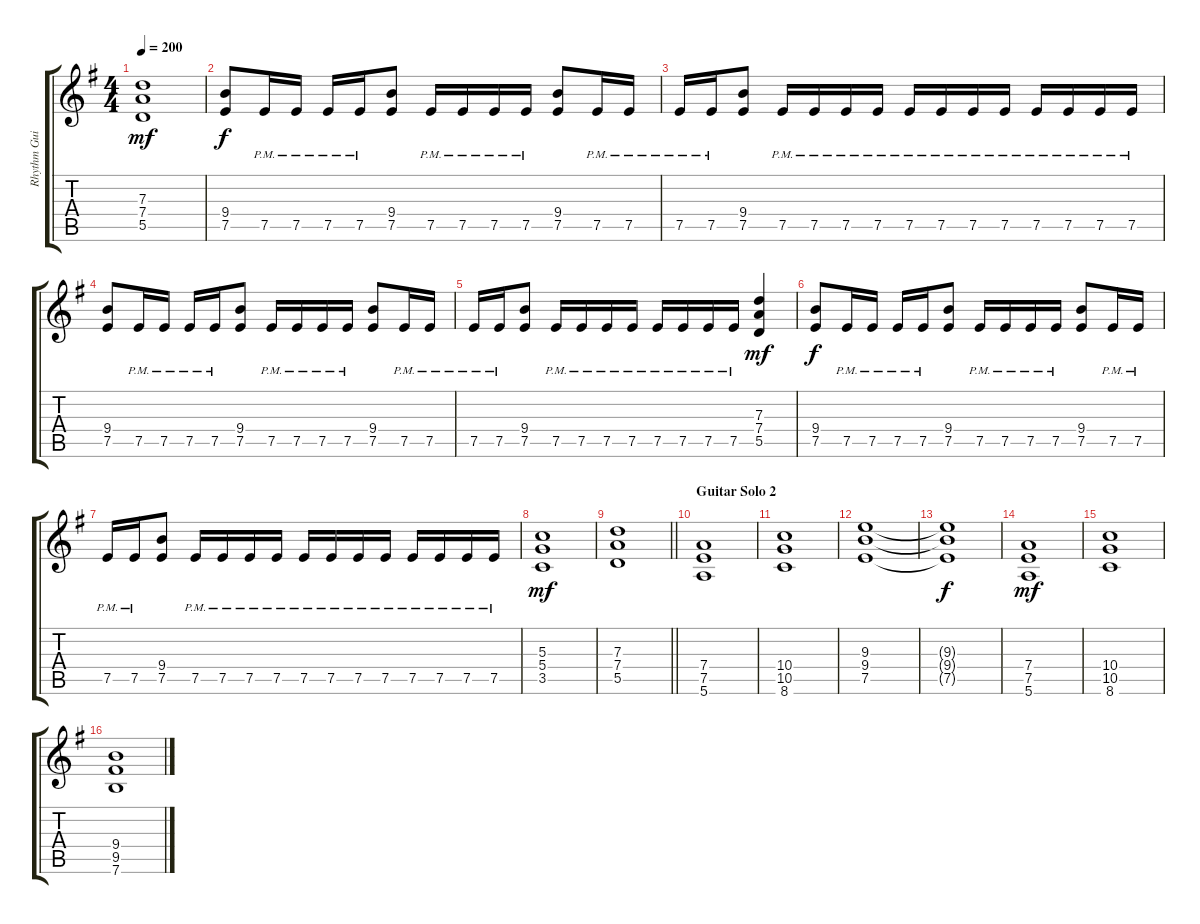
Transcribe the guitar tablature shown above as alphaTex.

\track ("Rhythm Guitar 1" "Rhythm Gui") {instrument distortionguitar}
\staff {score tabs}
\tuning (E4 B3 G3 D3 A2 E2) {hide}
\ts (4 4)
\tempo 200
\clef g2
\ks g
(7.3 7.4 5.5).1{dy mf} |
(9.4 7.5).8{dy f} 7.5{pm}.16 7.5{pm}.16 7.5{pm}.16 7.5{pm}.16 (9.4 7.5).8 7.5{pm}.16 7.5{pm}.16 7.5{pm}.16 7.5{pm}.16 (9.4 7.5).8 7.5{pm}.16 7.5{pm}.16 |
7.5{pm}.16 7.5{pm}.16 (9.4 7.5).8 7.5{pm}.16 7.5{pm}.16 7.5{pm}.16 7.5{pm}.16 7.5{pm}.16 7.5{pm}.16 7.5{pm}.16 7.5{pm}.16 7.5{pm}.16 7.5{pm}.16 7.5{pm}.16 7.5{pm}.16 |
(9.4 7.5).8 7.5{pm}.16 7.5{pm}.16 7.5{pm}.16 7.5{pm}.16 (9.4 7.5).8 7.5{pm}.16 7.5{pm}.16 7.5{pm}.16 7.5{pm}.16 (9.4 7.5).8 7.5{pm}.16 7.5{pm}.16 |
7.5{pm}.16 7.5{pm}.16 (9.4 7.5).8 7.5{pm}.16 7.5{pm}.16 7.5{pm}.16 7.5{pm}.16 7.5{pm}.16 7.5{pm}.16 7.5{pm}.16 7.5{pm}.16 (7.3 7.4 5.5).4{dy mf} |
(9.4 7.5).8{dy f} 7.5{pm}.16 7.5{pm}.16 7.5{pm}.16 7.5{pm}.16 (9.4 7.5).8 7.5{pm}.16 7.5{pm}.16 7.5{pm}.16 7.5{pm}.16 (9.4 7.5).8 7.5{pm}.16 7.5{pm}.16 |
7.5{pm}.16 7.5{pm}.16 (9.4 7.5).8 7.5{pm}.16 7.5{pm}.16 7.5{pm}.16 7.5{pm}.16 7.5{pm}.16 7.5{pm}.16 7.5{pm}.16 7.5{pm}.16 7.5{pm}.16 7.5{pm}.16 7.5{pm}.16 7.5{pm}.16 |
(5.3 5.4 3.5).1{dy mf} |
\barLineRight lightlight
(7.3 7.4 5.5).1 |
\section ("" "Guitar Solo 2")
(7.4 7.5 5.6).1 |
(10.4 10.5 8.6).1 |
(9.3 9.4 7.5).1 |
(9.3{t} 9.4{t} 7.5{t}).1{dy f} |
(7.4 7.5 5.6).1{dy mf} |
(10.4 10.5 8.6).1 |
(9.4 9.5 7.6).1
